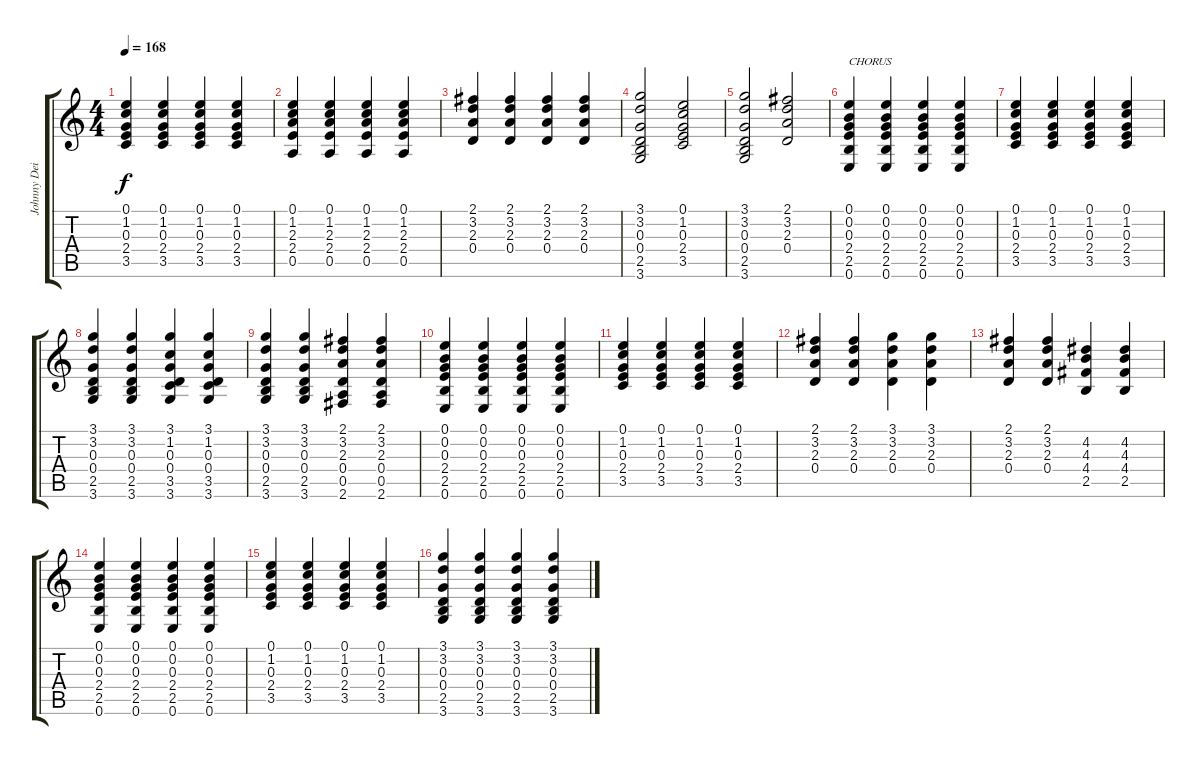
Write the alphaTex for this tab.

\track ("Johnny Deisel" "Johnny Dei") {instrument acousticguitarsteel}
\staff {score tabs}
\tuning (E4 B3 G3 D3 A2 E2) {hide}
\ts (4 4)
\tempo 168
\clef g2
\ks c
(0.1 1.2 0.3 2.4 3.5).4{dy f} (0.1 1.2 0.3 2.4 3.5).4 (0.1 1.2 0.3 2.4 3.5).4 (0.1 1.2 0.3 2.4 3.5).4 |
(0.1 1.2 2.3 2.4 0.5).4 (0.1 1.2 2.3 2.4 0.5).4 (0.1 1.2 2.3 2.4 0.5).4 (0.1 1.2 2.3 2.4 0.5).4 |
(2.1 3.2 2.3 0.4).4 (2.1 3.2 2.3 0.4).4 (2.1 3.2 2.3 0.4).4 (2.1 3.2 2.3 0.4).4 |
(3.1 3.2 0.3 0.4 2.5 3.6).2 (0.1 1.2 0.3 2.4 3.5).2 |
(3.1 3.2 0.3 0.4 2.5 3.6).2 (2.1 3.2 2.3 0.4).2 |
(0.1 0.2 0.3 2.4 2.5 0.6).4{txt "CHORUS"} (0.1 0.2 0.3 2.4 2.5 0.6).4 (0.1 0.2 0.3 2.4 2.5 0.6).4 (0.1 0.2 0.3 2.4 2.5 0.6).4 |
(0.1 1.2 0.3 2.4 3.5).4 (0.1 1.2 0.3 2.4 3.5).4 (0.1 1.2 0.3 2.4 3.5).4 (0.1 1.2 0.3 2.4 3.5).4 |
(3.1 3.2 0.3 0.4 2.5 3.6).4 (3.1 3.2 0.3 0.4 2.5 3.6).4 (3.1 1.2 0.3 0.4 3.5 3.6).4 (3.1 1.2 0.3 0.4 3.5 3.6).4 |
(3.1 3.2 0.3 0.4 2.5 3.6).4 (3.1 3.2 0.3 0.4 2.5 3.6).4 (2.1 3.2 2.3 0.4 0.5 2.6).4 (2.1 3.2 2.3 0.4 0.5 2.6).4 |
(0.1 0.2 0.3 2.4 2.5 0.6).4 (0.1 0.2 0.3 2.4 2.5 0.6).4 (0.1 0.2 0.3 2.4 2.5 0.6).4 (0.1 0.2 0.3 2.4 2.5 0.6).4 |
(0.1 1.2 0.3 2.4 3.5).4 (0.1 1.2 0.3 2.4 3.5).4 (0.1 1.2 0.3 2.4 3.5).4 (0.1 1.2 0.3 2.4 3.5).4 |
(2.1 3.2 2.3 0.4).4 (2.1 3.2 2.3 0.4).4 (3.1 3.2 2.3 0.4).4 (3.1 3.2 2.3 0.4).4 |
(2.1 3.2 2.3 0.4).4 (2.1 3.2 2.3 0.4).4 (4.2 4.3 4.4 2.5).4 (4.2 4.3 4.4 2.5).4 |
(0.1 0.2 0.3 2.4 2.5 0.6).4 (0.1 0.2 0.3 2.4 2.5 0.6).4 (0.1 0.2 0.3 2.4 2.5 0.6).4 (0.1 0.2 0.3 2.4 2.5 0.6).4 |
(0.1 1.2 0.3 2.4 3.5).4 (0.1 1.2 0.3 2.4 3.5).4 (0.1 1.2 0.3 2.4 3.5).4 (0.1 1.2 0.3 2.4 3.5).4 |
(3.1 3.2 0.3 0.4 2.5 3.6).4 (3.1 3.2 0.3 0.4 2.5 3.6).4 (3.1 3.2 0.3 0.4 2.5 3.6).4 (3.1 3.2 0.3 0.4 2.5 3.6).4
